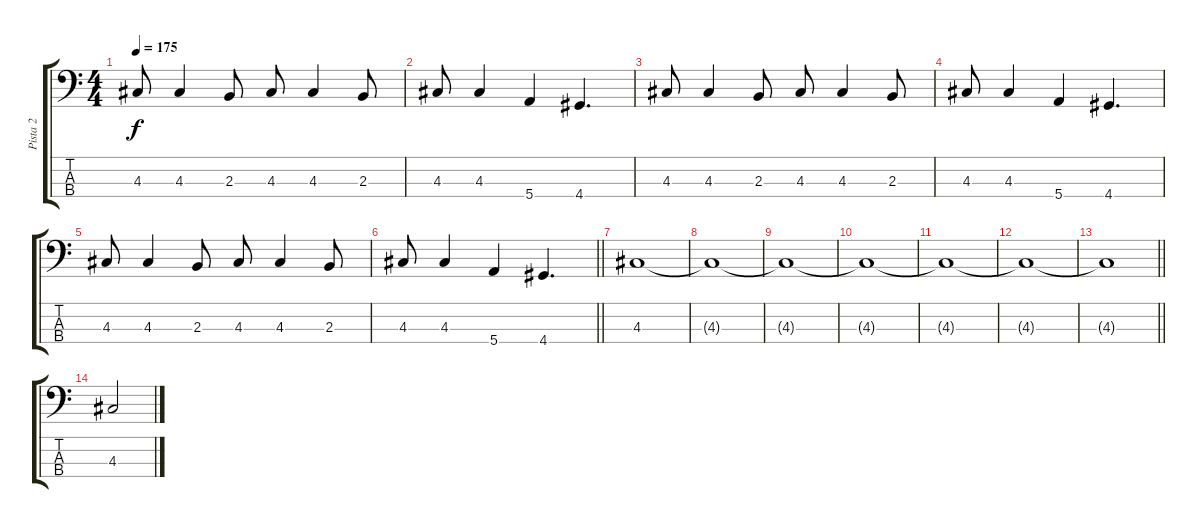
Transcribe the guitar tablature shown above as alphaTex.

\track ("Pista 2" "Pista 2") {instrument slapbass2}
\staff {score tabs}
\tuning (G2 D2 A1 E1) {hide}
\ts (4 4)
\tempo 175
\clef f4
\ks c
4.3.8{dy f} 4.3.4 2.3.8 4.3.8 4.3.4 2.3.8 |
4.3.8 4.3.4 5.4.4 4.4.4{d} |
4.3.8 4.3.4 2.3.8 4.3.8 4.3.4 2.3.8 |
4.3.8 4.3.4 5.4.4 4.4.4{d} |
4.3.8 4.3.4 2.3.8 4.3.8 4.3.4 2.3.8 |
\barLineRight lightlight
4.3.8 4.3.4 5.4.4 4.4.4{d} |
4.3.1 |
4.3{t}.1 |
4.3{t}.1 |
4.3{t}.1 |
4.3{t}.1 |
4.3{t}.1 |
\barLineRight lightlight
4.3{t}.1 |
4.3.2
